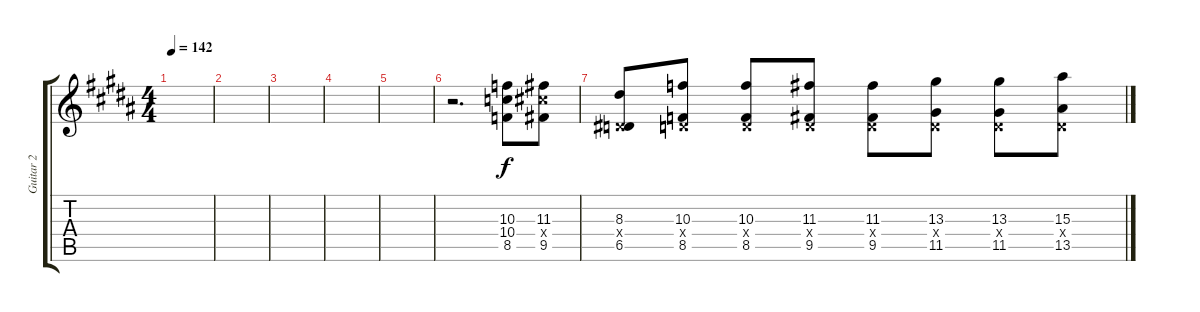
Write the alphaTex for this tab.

\track ("Guitar 2" "Guitar 2") {instrument distortionguitar}
\staff {score tabs}
\tuning (E4 B3 G3 D3 A2 E2) {hide}
\ts (4 4)
\tempo 142
\clef g2
\ks b
|
|
|
|
|
r.2{d} (10.3 10.4 8.5).8 (11.3 11.4{x} 9.5).8 |
(8.3 0.4{x} 6.5).8 (10.3 0.4{x} 8.5).8 (10.3 0.4{x} 8.5).8 (11.3 0.4{x} 9.5).8 (11.3 0.4{x} 9.5).8 (13.3 0.4{x} 11.5).8 (13.3 0.4{x} 11.5).8 (15.3 0.4{x} 13.5).8
